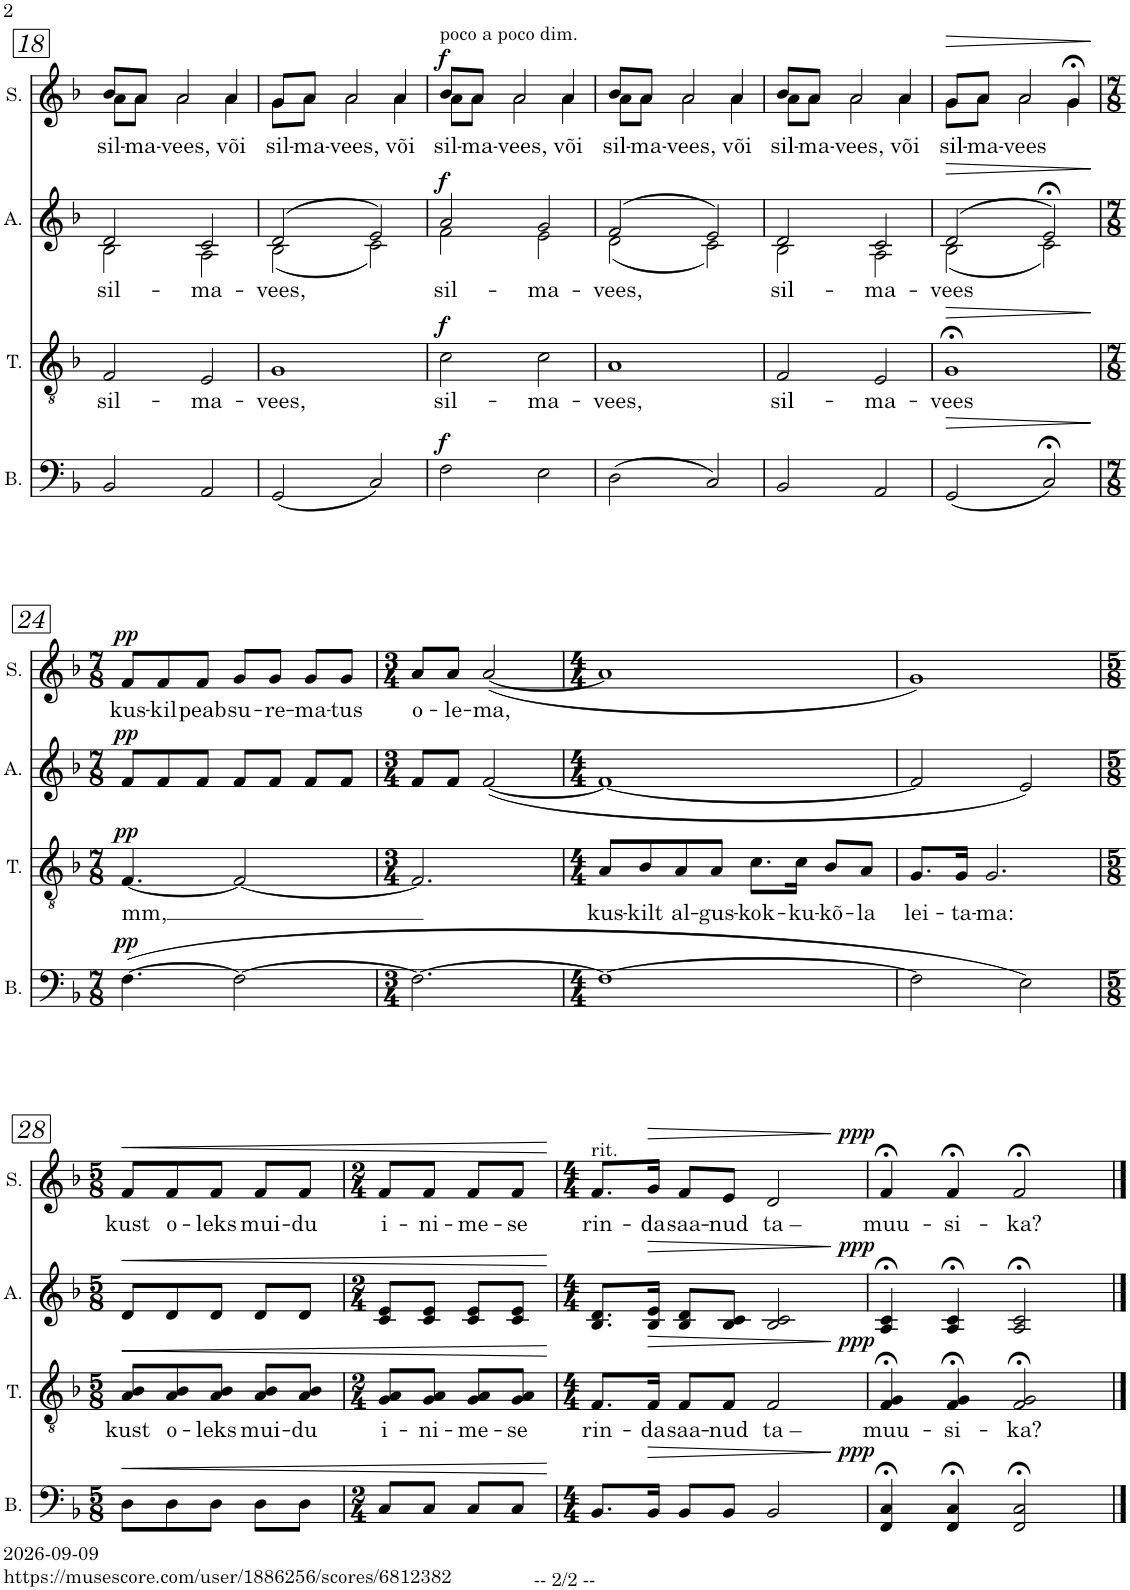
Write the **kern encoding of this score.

**kern	**dynam	**kern	**text	**dynam	**kern	**text	**dynam	**kern	**text	**dynam
*part4	*part4	*part3	*part3	*part3	*part2	*part2	*part2	*part1	*part1	*part1
*staff4	*staff4	*staff3	*staff3	*staff3	*staff2	*staff2	*staff2	*staff1	*staff1	*staff1
*I"Bass	*	*I"Tenor	*	*	*I"A.	*	*	*I"S.	*	*
*I'B.	*	*I'T.	*	*	*I'A.	*	*	*I'S.	*	*
!!LO:PB:g=z
*clefF4	*	*clefGv2	*	*	*clefG2	*	*	*clefG2	*	*
*k[b-]	*	*k[b-]	*	*	*k[b-]	*	*	*k[b-]	*	*
*M4/4	*	*M4/4	*	*	*M4/4	*	*	*M4/4	*	*
=18	=18	=18	=18	=18	=18	=18	=18	=18	=18	=18
!	!	!	!LO:LY:b	!	!	!LO:LY:b	!	!	!LO:LY:b	!
*	*	*	*	*	*^	*	*	*^	*	*
2BB-/	.	2F/	sil-	.	2d/	2B-\	sil-	.	8b-/L	8a\L	sil-	.
!	!	!	!	!	!	!	!	!	!	!	!LO:LY:b	!
.	.	.	.	.	.	.	.	.	8a/J	8a\J	-ma-	.
!	!	!	!	!	!	!	!	!	!	!	!LO:LY:b	!
.	.	.	.	.	.	.	.	.	2a/	2a\	-vees,	.
!	!	!	!LO:LY:b	!	!	!	!LO:LY:b	!	!	!	!	!
2AA/	.	2E/	-ma-	.	2c/	2A\	-ma-	.	.	.	.	.
!	!	!	!	!	!	!	!	!	!	!	!LO:LY:b	!
.	.	.	.	.	.	.	.	.	4a/	4a\	või	.
=19	=19	=19	=19	=19	=19	=19	=19	=19	=19	=19	=19	=19
!	!	!	!LO:LY:b	!	!	!	!LO:LY:b	!	!	!	!LO:LY:b	!
(2GG/	.	1G	-vees,	.	(2d/	(2B-\	-vees,	.	8g/L	8g\L	sil-	.
!	!	!	!	!	!	!	!	!	!	!	!LO:LY:b	!
.	.	.	.	.	.	.	.	.	8a/J	8a\J	-ma-	.
!	!	!	!	!	!	!	!	!	!	!	!LO:LY:b	!
.	.	.	.	.	.	.	.	.	2a/	2a\	-vees,	.
2C/)	.	.	.	.	2e/)	2c\)	.	.	.	.	.	.
!	!	!	!	!	!	!	!	!	!	!	!LO:LY:b	!
.	.	.	.	.	.	.	.	.	4a/	4a\	või	.
=20	=20	=20	=20	=20	=20	=20	=20	=20	=20	=20	=20	=20
!	!	!	!	!	!	!	!	!	!LO:TX:a:t=poco a poco dim.	!	!	!
!	!LO:DY:a	!	!LO:LY:b	!LO:DY:a	!	!	!LO:LY:b	!LO:DY:a	!	!	!LO:LY:b	!LO:DY:a
2F\	f	2c\	sil-	f	2a/	2f\	sil-	f	8b-/L	8a\L	sil-	f
!	!	!	!	!	!	!	!	!	!	!	!LO:LY:b	!
.	.	.	.	.	.	.	.	.	8a/J	8a\J	-ma-	.
!	!	!	!	!	!	!	!	!	!	!	!LO:LY:b	!
.	.	.	.	.	.	.	.	.	2a/	2a\	-vees,	.
!	!	!	!LO:LY:b	!	!	!	!LO:LY:b	!	!	!	!	!
2E\	.	2c\	-ma-	.	2g/	2e\	-ma-	.	.	.	.	.
!	!	!	!	!	!	!	!	!	!	!	!LO:LY:b	!
.	.	.	.	.	.	.	.	.	4a/	4a\	või	.
=21	=21	=21	=21	=21	=21	=21	=21	=21	=21	=21	=21	=21
!	!	!	!LO:LY:b	!	!	!	!LO:LY:b	!	!	!	!LO:LY:b	!
(2D\	.	1A	-vees,	.	(2f/	(2d\	-vees,	.	8b-/L	8a\L	sil-	.
!	!	!	!	!	!	!	!	!	!	!	!LO:LY:b	!
.	.	.	.	.	.	.	.	.	8a/J	8a\J	-ma-	.
!	!	!	!	!	!	!	!	!	!	!	!LO:LY:b	!
.	.	.	.	.	.	.	.	.	2a/	2a\	-vees,	.
2C/)	.	.	.	.	2e/)	2c\)	.	.	.	.	.	.
!	!	!	!	!	!	!	!	!	!	!	!LO:LY:b	!
.	.	.	.	.	.	.	.	.	4a/	4a\	või	.
=22	=22	=22	=22	=22	=22	=22	=22	=22	=22	=22	=22	=22
!	!	!	!LO:LY:b	!	!	!	!LO:LY:b	!	!	!	!LO:LY:b	!
2BB-/	.	2F/	sil-	.	2d/	2B-\	sil-	.	8b-/L	8a\L	sil-	.
!	!	!	!	!	!	!	!	!	!	!	!LO:LY:b	!
.	.	.	.	.	.	.	.	.	8a/J	8a\J	-ma-	.
!	!	!	!	!	!	!	!	!	!	!	!LO:LY:b	!
.	.	.	.	.	.	.	.	.	2a/	2a\	-vees,	.
!	!	!	!LO:LY:b	!	!	!	!LO:LY:b	!	!	!	!	!
2AA/	.	2E/	-ma-	.	2c/	2A\	-ma-	.	.	.	.	.
!	!	!	!	!	!	!	!	!	!	!	!LO:LY:b	!
.	.	.	.	.	.	.	.	.	4a/	4a\	või	.
=23	=23	=23	=23	=23	=23	=23	=23	=23	=23	=23	=23	=23
!	!LO:HP:b	!	!LO:LY:b	!LO:HP:b	!	!	!LO:LY:b	!LO:HP:b	!	!	!LO:LY:b	!LO:HP:b
(2GG/	>	1G;<	-vees	>	(2d/	(2B-\	-vees	>	8g/L	8g\L	sil-	>
!	!	!	!	!	!	!	!	!	!	!	!LO:LY:b	!
.	.	.	.	.	.	.	.	.	8a/J	8a\J	-ma-	.
!	!	!	!	!	!	!	!	!	!	!	!LO:LY:b	!
.	.	.	.	.	.	.	.	.	2a/	2a\	-vees	.
2C;</)	.	.	.	.	2e;</)	2c\)	.	.	.	.	.	.
.	.	.	.	.	.	.	.	.	4g;</	4g\	.	.
*	*	*	*	*	*v	*v	*	*	*	*	*	*
*	*	*	*	*	*	*	*	*v	*v	*	*
.	]	.	.	]	.	.	]	.	.	]
!!LO:LB:g=z
=24	=24	=24	=24	=24	=24	=24	=24	=24	=24	=24
*M7/8	*	*M7/8	*	*	*M7/8	*	*	*M7/8	*	*
!	!LO:DY:a	!	!LO:LY:b	!LO:DY:a	!	!	!LO:DY:a	!	!LO:LY:b	!LO:DY:a
([4.F\	pp	[4.F/	mm,	pp	8f/L	.	pp	8f/L	kus-	pp
!	!	!	!	!	!	!	!	!	!LO:LY:b	!
.	.	.	.	.	8f/	.	.	8f/	-kil	.
!	!	!	!	!	!	!	!	!	!LO:LY:b	!
.	.	.	.	.	8f/J	.	.	8f/J	peab	.
!	!	!	!	!	!	!	!	!	!LO:LY:b	!
2F\_	.	2F/_	.	.	8f/L	.	.	8g/L	su-	.
!	!	!	!	!	!	!	!	!	!LO:LY:b	!
.	.	.	.	.	8f/J	.	.	8g/J	-re-	.
!	!	!	!	!	!	!	!	!	!LO:LY:b	!
.	.	.	.	.	8f/L	.	.	8g/L	-ma-	.
!	!	!	!	!	!	!	!	!	!LO:LY:b	!
.	.	.	.	.	8f/J	.	.	8g/J	-tus	.
=25	=25	=25	=25	=25	=25	=25	=25	=25	=25	=25
*M3/4	*	*M3/4	*	*	*M3/4	*	*	*M3/4	*	*
!	!	!	!	!	!	!	!	!	!LO:LY:b	!
2.F\_	.	2.F/]	.	.	8f/L	.	.	8a/L	o-	.
!	!	!	!	!	!	!	!	!	!LO:LY:b	!
.	.	.	.	.	8f/J	.	.	8a/J	-le-	.
!	!	!	!	!	!	!	!	!	!LO:LY:b	!
.	.	.	.	.	([2f/	.	.	([2a/	-ma,	.
=26	=26	=26	=26	=26	=26	=26	=26	=26	=26	=26
*M4/4	*	*M4/4	*	*	*M4/4	*	*	*M4/4	*	*
!	!	!	!LO:LY:b	!	!	!	!	!	!	!
1F_	.	8A/L	kus-	.	1f_	.	.	1a]	.	.
!	!	!	!LO:LY:b	!	!	!	!	!	!	!
.	.	8B-/	-kilt	.	.	.	.	.	.	.
!	!	!	!LO:LY:b	!	!	!	!	!	!	!
.	.	8A/	al-	.	.	.	.	.	.	.
!	!	!	!LO:LY:b	!	!	!	!	!	!	!
.	.	8A/J	-gus-	.	.	.	.	.	.	.
!	!	!	!LO:LY:b	!	!	!	!	!	!	!
.	.	8.c\L	-kok-	.	.	.	.	.	.	.
!	!	!	!LO:LY:b	!	!	!	!	!	!	!
.	.	16c\Jk	-ku-	.	.	.	.	.	.	.
!	!	!	!LO:LY:b	!	!	!	!	!	!	!
.	.	8B-/L	-kõ-	.	.	.	.	.	.	.
!	!	!	!LO:LY:b	!	!	!	!	!	!	!
.	.	8A/J	-la	.	.	.	.	.	.	.
=27	=27	=27	=27	=27	=27	=27	=27	=27	=27	=27
!	!	!	!LO:LY:b	!	!	!	!	!	!	!
2F\]	.	8.G/L	lei-	.	2f/]	.	.	1g)	.	.
!	!	!	!LO:LY:b	!	!	!	!	!	!	!
.	.	16G/Jk	-ta-	.	.	.	.	.	.	.
!	!	!	!LO:LY:b	!	!	!	!	!	!	!
.	.	2.G/	-ma:	.	.	.	.	.	.	.
2E\)	.	.	.	.	2e/)	.	.	.	.	.
!!LO:LB:g=z
=28	=28	=28	=28	=28	=28	=28	=28	=28	=28	=28
*M5/8	*	*M5/8	*	*	*M5/8	*	*	*M5/8	*	*
!	!LO:HP:b	!	!LO:LY:b	!LO:HP:b	!	!	!LO:HP:b	!	!LO:LY:b	!LO:HP:b
8D\L	<	8A/ 8B-/L	kust	<	8d/L	.	<	8f/L	kust	<
!	!	!	!LO:LY:b	!	!	!	!	!	!LO:LY:b	!
8D\	.	8A/ 8B-/	o-	.	8d/	.	.	8f/	o-	.
!	!	!	!LO:LY:b	!	!	!	!	!	!LO:LY:b	!
8D\J	.	8A/ 8B-/J	-leks	.	8d/J	.	.	8f/J	-leks	.
!	!	!	!LO:LY:b	!	!	!	!	!	!LO:LY:b	!
8D\L	.	8A/ 8B-/L	mui-	.	8d/L	.	.	8f/L	mui-	.
!	!	!	!LO:LY:b	!	!	!	!	!	!LO:LY:b	!
8D\J	.	8A/ 8B-/J	-du	.	8d/J	.	.	8f/J	-du	.
=29	=29	=29	=29	=29	=29	=29	=29	=29	=29	=29
*M2/4	*	*M2/4	*	*	*M2/4	*	*	*M2/4	*	*
!	!	!	!LO:LY:b	!	!	!	!	!	!LO:LY:b	!
8C/L	.	8G/ 8A/L	i-	.	8c/ 8e/L	.	.	8f/L	i-	.
!	!	!	!LO:LY:b	!	!	!	!	!	!LO:LY:b	!
8C/J	.	8G/ 8A/J	-ni-	.	8c/ 8e/J	.	.	8f/J	-ni-	.
!	!	!	!LO:LY:b	!	!	!	!	!	!LO:LY:b	!
8C/L	.	8G/ 8A/L	-me-	.	8c/ 8e/L	.	.	8f/L	-me-	.
!	!	!	!LO:LY:b	!	!	!	!	!	!LO:LY:b	!
8C/J	.	8G/ 8A/J	-se	.	8c/ 8e/J	.	.	8f/J	-se	.
.	[	.	.	[	.	.	[	.	.	[
=30	=30	=30	=30	=30	=30	=30	=30	=30	=30	=30
*M4/4	*	*M4/4	*	*	*M4/4	*	*	*M4/4	*	*
!	!	!	!	!	!	!	!	!LO:TX:a:t=rit.	!	!
!	!	!	!LO:LY:b	!	!	!	!	!	!LO:LY:b	!
8.BB-/L	.	8.F/L	rin-	.	8.B-/ 8.d/L	.	.	8.f/L	rin-	.
!	!LO:HP:b	!	!LO:LY:b	!LO:HP:b	!	!	!LO:HP:b	!	!LO:LY:b	!LO:HP:b
16BB-/Jk	>	16F/Jk	-da	>	16B-/ 16e/Jk	.	>	16g/Jk	-da	>
!	!	!	!LO:LY:b	!	!	!	!	!	!LO:LY:b	!
8BB-/L	.	8F/L	saa-	.	8B-/ 8d/L	.	.	8f/L	saa-	.
!	!	!	!LO:LY:b	!	!	!	!	!	!LO:LY:b	!
8BB-/J	.	8F/J	-nud	.	8B-/ 8c/J	.	.	8e/J	-nud	.
!	!	!	!LO:LY:b	!	!	!	!	!	!LO:LY:b	!
2BB-/	.	2F/	ta –	.	2B-/ 2c/	.	.	2d/	ta –	.
.	]	.	.	]	.	.	]	.	.	]
=31	=31	=31	=31	=31	=31	=31	=31	=31	=31	=31
!	!LO:DY:a	!	!LO:LY:b	!LO:DY:a	!	!	!LO:DY:a	!	!LO:LY:b	!LO:DY:a
4FF/;< 4C/;<	ppp	4F/;< 4G/;<	muu-	ppp	4A/;< 4c/;<	.	ppp	4f;</	muu-	ppp
!	!	!	!LO:LY:b	!	!	!	!	!	!LO:LY:b	!
4FF/;< 4C/;<	.	4F/;< 4G/;<	-si-	.	4A/;< 4c/;<	.	.	4f;</	-si-	.
!	!	!	!LO:LY:b	!	!	!	!	!	!LO:LY:b	!
2FF/;< 2C/;<	.	2F/;< 2G/;<	-ka?	.	2A/;< 2c/;<	.	.	2f;</	-ka?	.
==	==	==	==	==	==	==	==	==	==	==
*-	*-	*-	*-	*-	*-	*-	*-	*-	*-	*-
